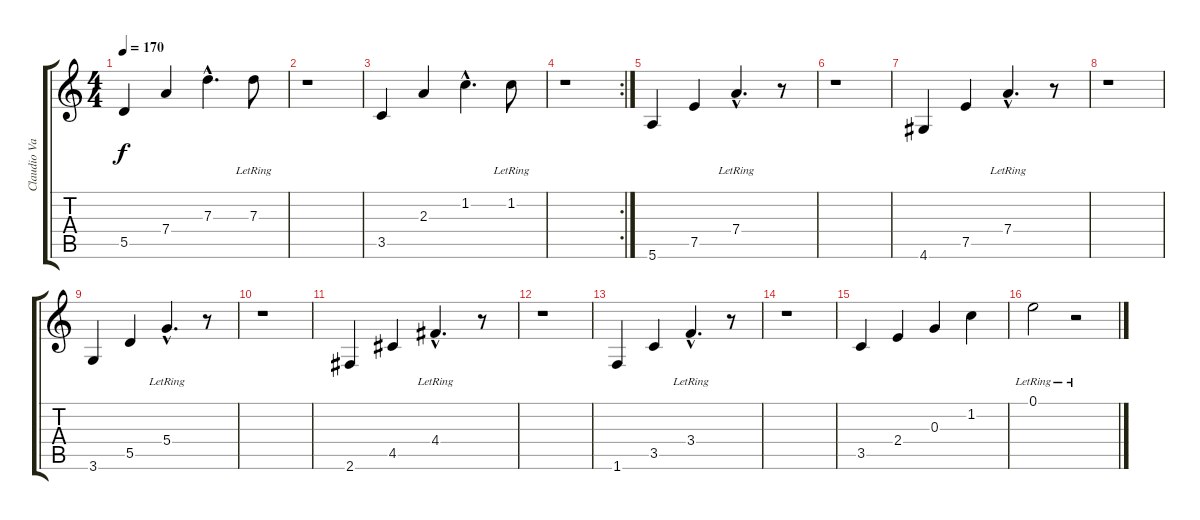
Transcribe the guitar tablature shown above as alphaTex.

\track ("Claudio Valenzuela (distorción)" "Claudio Va") {instrument distortionguitar}
\staff {score tabs}
\tuning (E4 B3 G3 D3 A2 E2) {hide}
\ts (4 4)
\tempo 170
\clef g2
\ks c
5.5.4{dy f} 7.4.4 7.3{hac}.4{d} 7.3{lr}.8 |
r.1 |
3.5.4 2.3.4 1.2{hac}.4{d} 1.2{lr}.8 |
\rc 2
r.1 |
5.6.4 7.5.4 7.4{hac lr}.4{d} r.8 |
r.1 |
4.6.4 7.5.4 7.4{hac lr}.4{d} r.8 |
r.1 |
3.6.4 5.5.4 5.4{hac lr}.4{d} r.8 |
r.1 |
2.6.4 4.5.4 4.4{hac lr}.4{d} r.8 |
r.1 |
1.6.4 3.5.4 3.4{hac lr}.4{d} r.8 |
r.1 |
3.5.4 2.4.4 0.3.4 1.2.4 |
0.1{lr}.2 r.2
